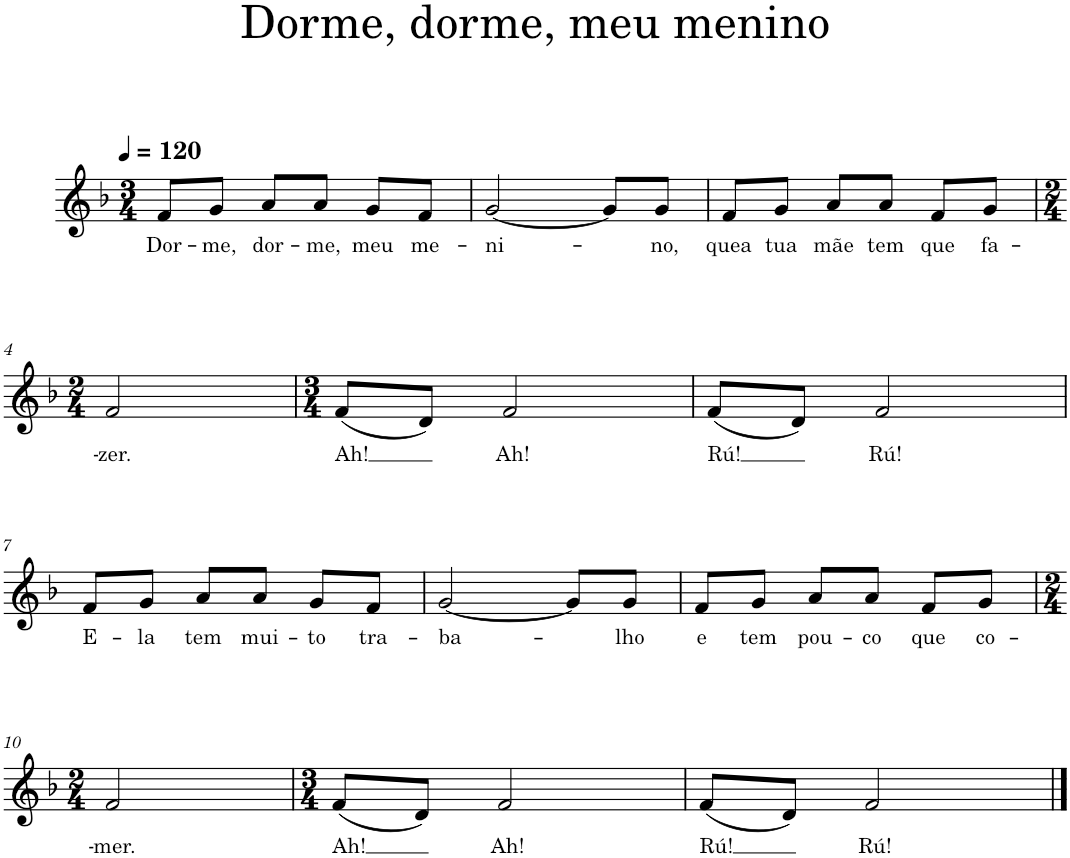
**kern	**text
*part1	*part1
*staff1	*staff1
*I"Voice, Voice	*
*I'Vo.	*
*clefG2	*
*k[b-]	*
*M3/4	*
*MM120	*
=1	=1
!	!LO:LY:b
8f/L	Dor-
!	!LO:LY:b
8g/J	-me,
!	!LO:LY:b
8a/L	dor-
!	!LO:LY:b
8a/J	-me,
!	!LO:LY:b
8g/L	meu
!	!LO:LY:b
8f/J	me-
=2	=2
!	!LO:LY:b
[2g/	-ni-
8g/L]	.
!	!LO:LY:b
8g/J	-no,
=3	=3
!	!LO:LY:b
8f/L	quea
!	!LO:LY:b
8g/J	tua
!	!LO:LY:b
8a/L	mãe
!	!LO:LY:b
8a/J	tem
!	!LO:LY:b
8f/L	que
!	!LO:LY:b
8g/J	fa-
!!LO:LB:g=z
=4	=4
*M2/4	*
!	!LO:LY:b
2f/	-zer.
=5	=5
*M3/4	*
!	!LO:LY:b
(8f/L	Ah!
8d/J)	.
!	!LO:LY:b
2f/	Ah!
=6	=6
!	!LO:LY:b
(8f/L	Rú!
8d/J)	.
!	!LO:LY:b
2f/	Rú!
!!LO:LB:g=z
=7	=7
!	!LO:LY:b
8f/L	E-
!	!LO:LY:b
8g/J	-la
!	!LO:LY:b
8a/L	tem
!	!LO:LY:b
8a/J	mui-
!	!LO:LY:b
8g/L	-to
!	!LO:LY:b
8f/J	tra-
=8	=8
!	!LO:LY:b
[2g/	-ba-
8g/L]	.
!	!LO:LY:b
8g/J	-lho
=9	=9
!	!LO:LY:b
8f/L	e
!	!LO:LY:b
8g/J	tem
!	!LO:LY:b
8a/L	pou-
!	!LO:LY:b
8a/J	-co
!	!LO:LY:b
8f/L	que
!	!LO:LY:b
8g/J	co-
!!LO:LB:g=z
=10	=10
*M2/4	*
!	!LO:LY:b
2f/	-mer.
=11	=11
*M3/4	*
!	!LO:LY:b
(8f/L	Ah!
8d/J)	.
!	!LO:LY:b
2f/	Ah!
=12	=12
!	!LO:LY:b
(8f/L	Rú!
8d/J)	.
!	!LO:LY:b
2f/	Rú!
==	==
*-	*-
